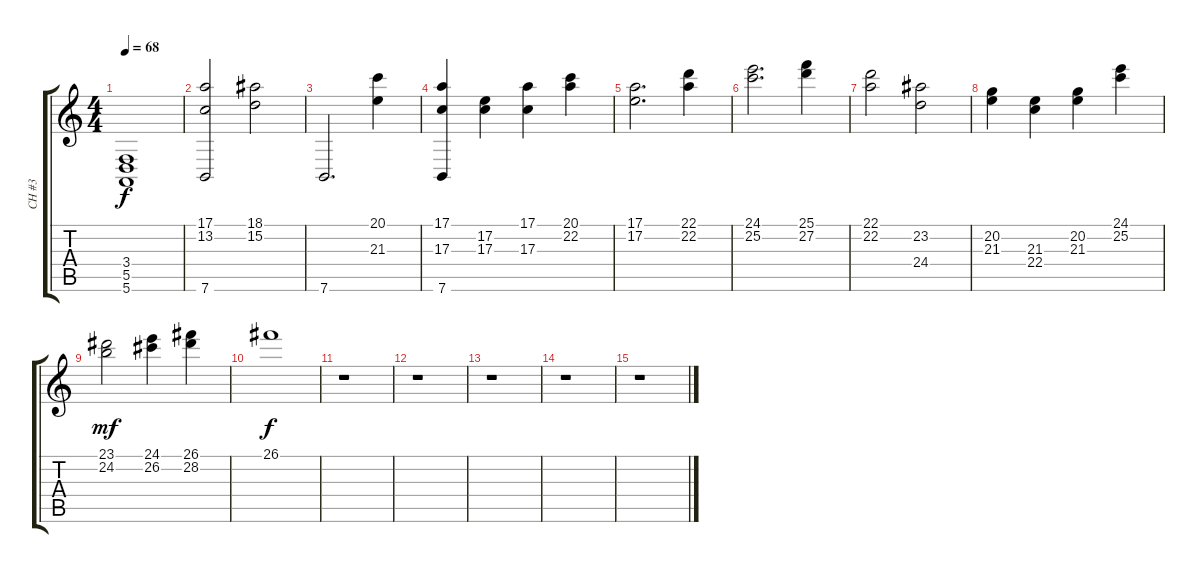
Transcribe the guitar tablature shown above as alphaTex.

\track ("CH #3" "CH #3") {instrument stringensemble2}
\staff {score tabs}
\tuning (E4 B3 G3 D3 A2 E2) {hide}
\ts (4 4)
\tempo 68
\clef g2
\ks c
(3.4{t} 5.5{t} 5.6{t}).1{dy f} |
(17.1 13.2 7.6).2 (18.1 15.2).2 |
7.6.2{d} (20.1 21.3).4 |
(17.1 17.3 7.6).4 (17.2 17.3).4 (17.1 17.3).4 (20.1 22.2).4 |
(17.1 17.2).2{d} (22.1 22.2).4 |
(24.1 25.2).2{d} (25.1 27.2).4 |
(22.1 22.2).2 (23.2 24.4).2 |
(20.2 21.3).4 (21.3 22.4).4 (20.2 21.3).4 (24.1 25.2).4 |
(23.1 24.2).2{dy mf} (24.1 26.2).4 (26.1 28.2).4 |
26.1.1{dy f volume 9} |
r.1 |
r.1 |
r.1 |
r.1 |
r.1
